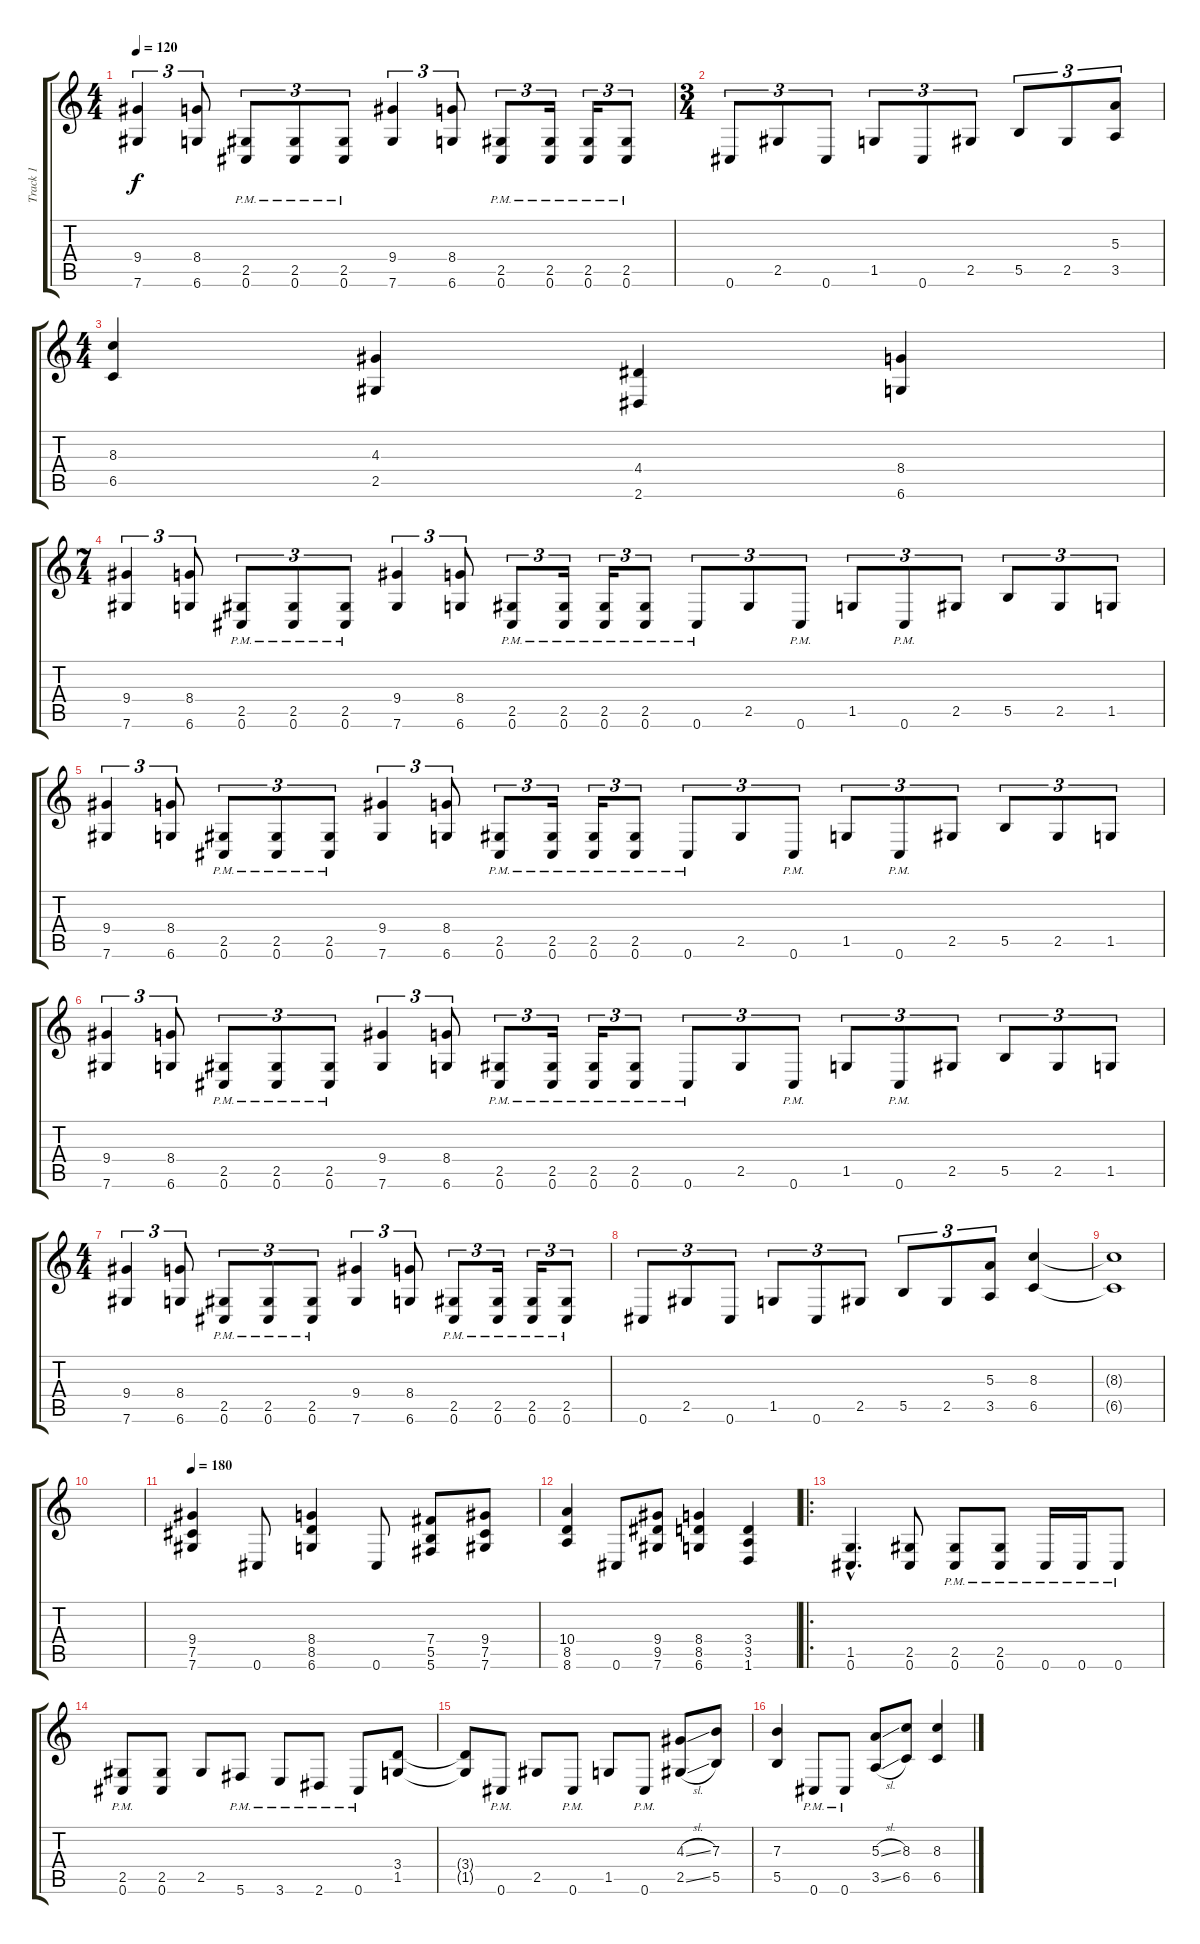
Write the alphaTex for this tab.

\track ("Track 1" "Track 1") {instrument distortionguitar}
\staff {score tabs}
\tuning (Db4 Ab3 E3 B2 Gb2 Db2) {hide}
\ts (4 4)
\tempo 120
\clef g2
\ks c
(9.4 7.6).4{tu (3 2) dy f} (8.4 6.6).8{tu (3 2)} (2.5{pm} 0.6{pm}).8{tu (3 2)} (2.5{pm} 0.6{pm}).8{tu (3 2)} (2.5{pm} 0.6{pm}).8{tu (3 2)} (9.4 7.6).4{tu (3 2)} (8.4 6.6).8{tu (3 2)} (2.5{pm} 0.6{pm}).8{tu (3 2)} (2.5{pm} 0.6{pm}).16{tu (3 2)} (2.5{pm} 0.6{pm}).16{tu (3 2)} (2.5{pm} 0.6{pm}).8{tu (3 2)} |
\ts (3 4)
0.6.8{tu (3 2)} 2.5.8{tu (3 2)} 0.6.8{tu (3 2)} 1.5.8{tu (3 2)} 0.6.8{tu (3 2)} 2.5.8{tu (3 2)} 5.5.8{tu (3 2)} 2.5.8{tu (3 2)} (5.3 3.5).8{tu (3 2)} |
\ts (4 4)
(8.3 6.5).4 (4.3 2.5).4 (4.4 2.6).4 (8.4 6.6).4 |
\ts (7 4)
(9.4 7.6).4{tu (3 2)} (8.4 6.6).8{tu (3 2)} (2.5{pm} 0.6{pm}).8{tu (3 2)} (2.5{pm} 0.6{pm}).8{tu (3 2)} (2.5{pm} 0.6{pm}).8{tu (3 2)} (9.4 7.6).4{tu (3 2)} (8.4 6.6).8{tu (3 2)} (2.5{pm} 0.6{pm}).8{tu (3 2)} (2.5{pm} 0.6{pm}).16{tu (3 2)} (2.5{pm} 0.6{pm}).16{tu (3 2)} (2.5{pm} 0.6{pm}).8{tu (3 2)} 0.6{pm}.8{tu (3 2)} 2.5.8{tu (3 2)} 0.6{pm}.8{tu (3 2)} 1.5.8{tu (3 2)} 0.6{pm}.8{tu (3 2)} 2.5.8{tu (3 2)} 5.5.8{tu (3 2)} 2.5.8{tu (3 2)} 1.5.8{tu (3 2)} |
(9.4 7.6).4{tu (3 2)} (8.4 6.6).8{tu (3 2)} (2.5{pm} 0.6{pm}).8{tu (3 2)} (2.5{pm} 0.6{pm}).8{tu (3 2)} (2.5{pm} 0.6{pm}).8{tu (3 2)} (9.4 7.6).4{tu (3 2)} (8.4 6.6).8{tu (3 2)} (2.5{pm} 0.6{pm}).8{tu (3 2)} (2.5{pm} 0.6{pm}).16{tu (3 2)} (2.5{pm} 0.6{pm}).16{tu (3 2)} (2.5{pm} 0.6{pm}).8{tu (3 2)} 0.6{pm}.8{tu (3 2)} 2.5.8{tu (3 2)} 0.6{pm}.8{tu (3 2)} 1.5.8{tu (3 2)} 0.6{pm}.8{tu (3 2)} 2.5.8{tu (3 2)} 5.5.8{tu (3 2)} 2.5.8{tu (3 2)} 1.5.8{tu (3 2)} |
(9.4 7.6).4{tu (3 2)} (8.4 6.6).8{tu (3 2)} (2.5{pm} 0.6{pm}).8{tu (3 2)} (2.5{pm} 0.6{pm}).8{tu (3 2)} (2.5{pm} 0.6{pm}).8{tu (3 2)} (9.4 7.6).4{tu (3 2)} (8.4 6.6).8{tu (3 2)} (2.5{pm} 0.6{pm}).8{tu (3 2)} (2.5{pm} 0.6{pm}).16{tu (3 2)} (2.5{pm} 0.6{pm}).16{tu (3 2)} (2.5{pm} 0.6{pm}).8{tu (3 2)} 0.6{pm}.8{tu (3 2)} 2.5.8{tu (3 2)} 0.6{pm}.8{tu (3 2)} 1.5.8{tu (3 2)} 0.6{pm}.8{tu (3 2)} 2.5.8{tu (3 2)} 5.5.8{tu (3 2)} 2.5.8{tu (3 2)} 1.5.8{tu (3 2)} |
\ts (4 4)
(9.4 7.6).4{tu (3 2)} (8.4 6.6).8{tu (3 2)} (2.5{pm} 0.6{pm}).8{tu (3 2)} (2.5{pm} 0.6{pm}).8{tu (3 2)} (2.5{pm} 0.6{pm}).8{tu (3 2)} (9.4 7.6).4{tu (3 2)} (8.4 6.6).8{tu (3 2)} (2.5{pm} 0.6{pm}).8{tu (3 2)} (2.5{pm} 0.6{pm}).16{tu (3 2)} (2.5{pm} 0.6{pm}).16{tu (3 2)} (2.5{pm} 0.6{pm}).8{tu (3 2)} |
0.6.8{tu (3 2)} 2.5.8{tu (3 2)} 0.6.8{tu (3 2)} 1.5.8{tu (3 2)} 0.6.8{tu (3 2)} 2.5.8{tu (3 2)} 5.5.8{tu (3 2)} 2.5.8{tu (3 2)} (5.3 3.5).8{tu (3 2)} (8.3 6.5).4 |
(8.3{t} 6.5{t}).1 |
|
\tempo 180
(9.4 7.5 7.6).4 0.6.8 (8.4 8.5 6.6).4 0.6.8 (7.4 5.5 5.6).8 (9.4 7.5 7.6).8 |
(10.4 8.5 8.6).4 0.6.8 (9.4 9.5 7.6).8 (8.4 8.5 6.6).4 (3.4 3.5 1.6).4 |
\ro
(1.5{hac} 0.6{hac}).4{d} (2.5 0.6).8 (2.5{pm} 0.6{pm}).8 (2.5{pm} 0.6{pm}).8 0.6{pm}.16 0.6{pm}.16 0.6{pm}.8 |
(2.5{pm} 0.6{pm}).8 (2.5 0.6).8 2.5.8 5.6{pm}.8 3.6{pm}.8 2.6{pm}.8 0.6{pm}.8 (3.4 1.5).8 |
(3.4{t} 1.5{t}).8 0.6{pm}.8 2.5.8 0.6{pm}.8 1.5.8 0.6{pm}.8 (4.3{sl} 2.5{sl}).8 (7.3 5.5).8 |
(7.3 5.5).4 0.6{pm}.8 0.6{pm}.8 (5.3{sl} 3.5{sl}).8 (8.3 6.5).8 (8.3 6.5).4
